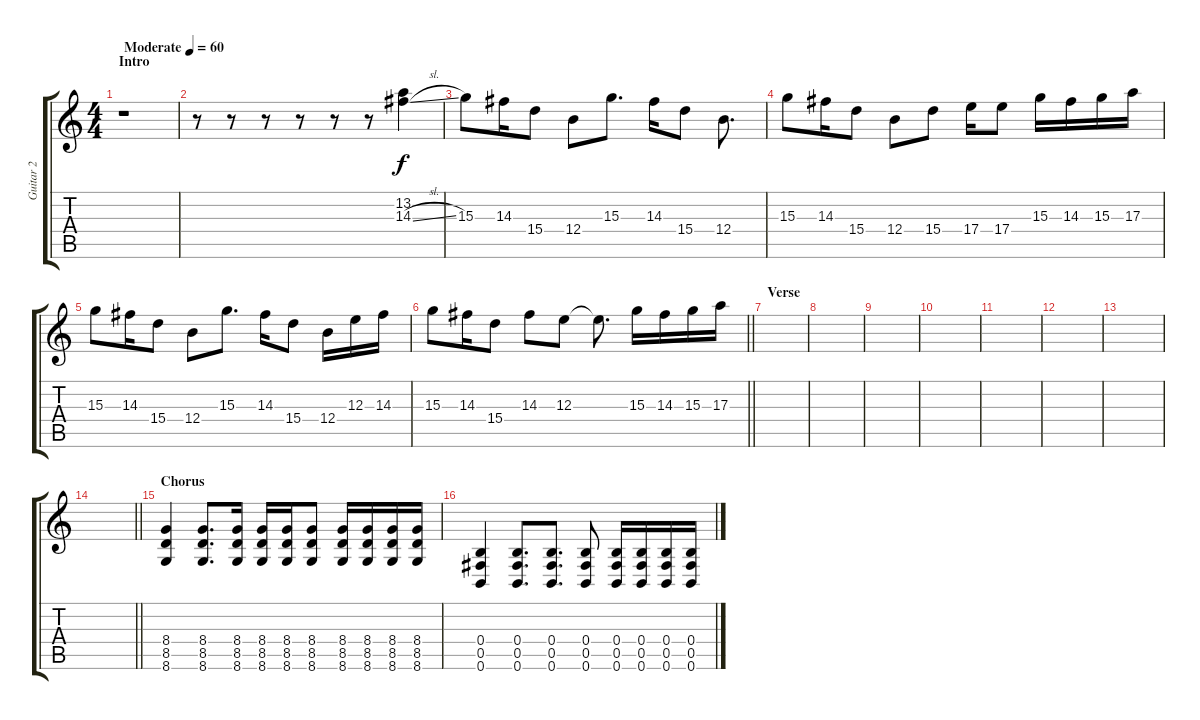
\track ("Guitar 2" "Guitar 2") {instrument overdrivenguitar}
\staff {score tabs}
\tuning (Db4 Ab3 E3 B2 Gb2 B1) {hide}
\ts (4 4)
\section ("" "Intro")
\tempo (60 "Moderate")
\clef g2
\ks c
r.1{dy f instrument overdrivenguitar} |
r.8 r.8 r.8 r.8 r.8 r.8 (13.2 14.3{sl}).4 |
15.3.8 14.3.16 15.4.8 12.4.8 15.3.8{d} 14.3.16 15.4.8 12.4.8{d} |
15.3.8 14.3.16 15.4.8 12.4.8 15.4.8 17.4.16 17.4.8 15.3.16 14.3.16 15.3.16 17.3.16 |
15.3.8 14.3.16 15.4.8 12.4.8 15.3.8{d} 14.3.16 15.4.8 12.4.16 12.3.16 14.3.16 |
\barLineRight lightlight
15.3.8 14.3.16 15.4.8 14.3.8 12.3.8 12.3{t}.8{d} 15.3.16 14.3.16 15.3.16 17.3.16 |
\section ("" "Verse")
|
|
|
|
|
|
|
\barLineRight lightlight
|
\section ("" "Chorus")
(8.4 8.5 8.6).4 (8.4 8.5 8.6).8{d} (8.4 8.5 8.6).16 (8.4 8.5 8.6).16 (8.4 8.5 8.6).16 (8.4 8.5 8.6).8 (8.4 8.5 8.6).16 (8.4 8.5 8.6).16 (8.4 8.5 8.6).16 (8.4 8.5 8.6).16 |
(0.4 0.5 0.6).4 (0.4 0.5 0.6).8{d} (0.4 0.5 0.6).8{d} (0.4 0.5 0.6).8 (0.4 0.5 0.6).16 (0.4 0.5 0.6).16 (0.4 0.5 0.6).16 (0.4 0.5 0.6).16
